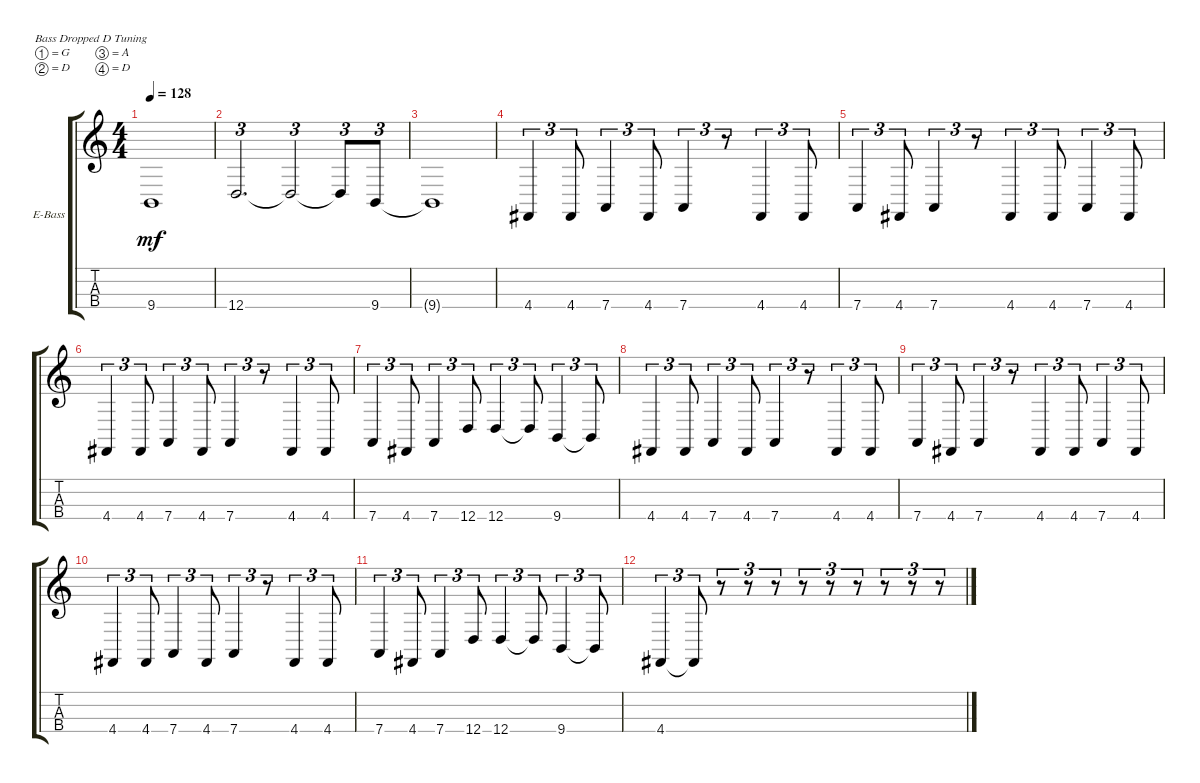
\defaultSystemsLayout 4
\bracketExtendMode groupsimilarinstruments
\firstSystemTrackNameOrientation horizontal
\otherSystemsTrackNameOrientation horizontal
\track ("Electric Bass" "E-Bass") {instrument electricbassfinger}
\staff {score tabs}
\tuning (G2 D2 A1 D1)
\ts (4 4)
\tempo 128
\clef g2
\ks c
9.4{t}.1{dy mf} |
12.4.2{d tu (3 2)} 12.4{t}.2{tu (3 2)} 12.4{t}.8{tu (3 2)} 9.4.8{tu (3 2)} |
9.4{t}.1 |
4.4.4{tu (3 2)} 4.4.8{tu (3 2)} 7.4.4{tu (3 2)} 4.4.8{tu (3 2)} 7.4.4{tu (3 2)} r.8{tu (3 2)} 4.4.4{tu (3 2)} 4.4.8{tu (3 2)} |
7.4.4{tu (3 2)} 4.4.8{tu (3 2)} 7.4.4{tu (3 2)} r.8{tu (3 2)} 4.4.4{tu (3 2)} 4.4.8{tu (3 2)} 7.4.4{tu (3 2)} 4.4.8{tu (3 2)} |
4.4.4{tu (3 2)} 4.4.8{tu (3 2)} 7.4.4{tu (3 2)} 4.4.8{tu (3 2)} 7.4.4{tu (3 2)} r.8{tu (3 2)} 4.4.4{tu (3 2)} 4.4.8{tu (3 2)} |
7.4.4{tu (3 2)} 4.4.8{tu (3 2)} 7.4.4{tu (3 2)} 12.4.8{tu (3 2)} 12.4.4{tu (3 2)} 12.4{t}.8{tu (3 2)} 9.4.4{tu (3 2)} 9.4{t}.8{tu (3 2)} |
4.4.4{tu (3 2)} 4.4.8{tu (3 2)} 7.4.4{tu (3 2)} 4.4.8{tu (3 2)} 7.4.4{tu (3 2)} r.8{tu (3 2)} 4.4.4{tu (3 2)} 4.4.8{tu (3 2)} |
7.4.4{tu (3 2)} 4.4.8{tu (3 2)} 7.4.4{tu (3 2)} r.8{tu (3 2)} 4.4.4{tu (3 2)} 4.4.8{tu (3 2)} 7.4.4{tu (3 2)} 4.4.8{tu (3 2)} |
4.4.4{tu (3 2)} 4.4.8{tu (3 2)} 7.4.4{tu (3 2)} 4.4.8{tu (3 2)} 7.4.4{tu (3 2)} r.8{tu (3 2)} 4.4.4{tu (3 2)} 4.4.8{tu (3 2)} |
7.4.4{tu (3 2)} 4.4.8{tu (3 2)} 7.4.4{tu (3 2)} 12.4.8{tu (3 2)} 12.4.4{tu (3 2)} 12.4{t}.8{tu (3 2)} 9.4.4{tu (3 2)} 9.4{t}.8{tu (3 2)} |
4.4.4{tu (3 2)} 4.4{t}.8{tu (3 2)} r.8{tu (3 2)} r.8{tu (3 2)} r.8{tu (3 2)} r.8{tu (3 2)} r.8{tu (3 2)} r.8{tu (3 2)} r.8{tu (3 2)} r.8{tu (3 2)} r.8{tu (3 2)}
